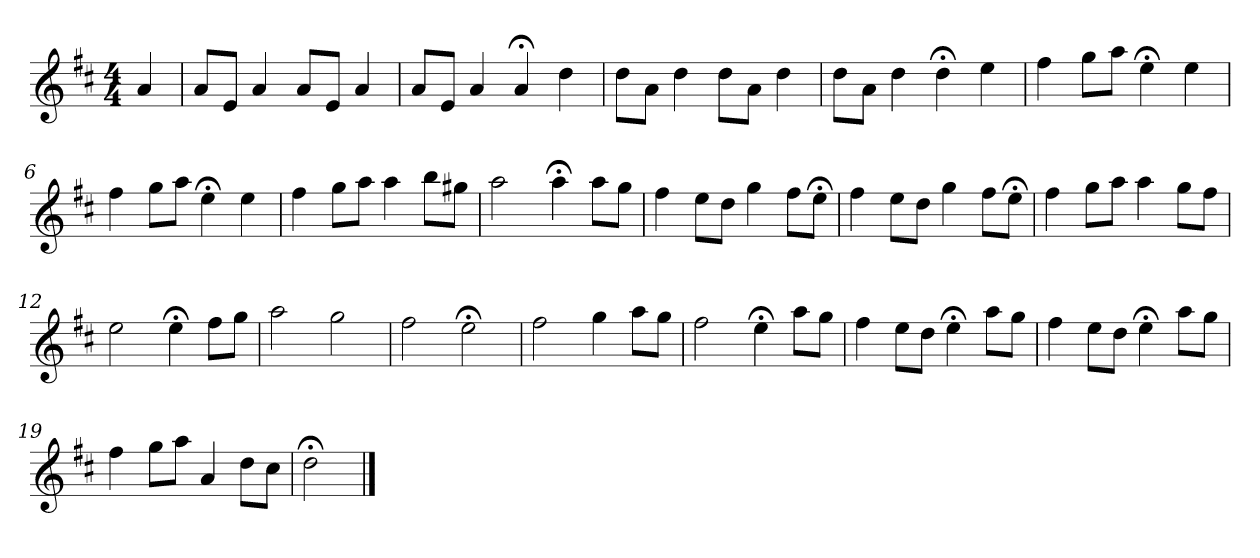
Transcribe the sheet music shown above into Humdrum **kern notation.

**kern
*part1
*staff1
*k[f#c#]
*D:
*M4/4
*MM120
=
4a
=1
8aL
8eJ
4a
8aL
8eJ
4a
=2
8aL
8eJ
4a
4a;<
4dd
=3
8ddL
8aJ
4dd
8ddL
8aJ
4dd
=4
8ddL
8aJ
4dd
4dd;<
4ee
=5
4ff#
8ggL
8aaJ
4ee;<
4ee
=6
4ff#
8ggL
8aaJ
4ee;<
4ee
=7
4ff#
8ggL
8aaJ
4aa
8bbL
8gg#XJ
=8
2aa
4aa;<
8aaL
8ggJ
=9
4ff#
8eeL
8ddJ
4gg
8ff#L
8ee;<J
=10
4ff#
8eeL
8ddJ
4gg
8ff#L
8ee;<J
=11
4ff#
8ggL
8aaJ
4aa
8ggL
8ff#J
=12
2ee
4ee;<
8ff#L
8ggJ
=13
2aa
2gg
=14
2ff#
2ee;<
=15
2ff#
4gg
8aaL
8ggJ
=16
2ff#
4ee;<
8aaL
8ggJ
=17
4ff#
8eeL
8ddJ
4ee;<
8aaL
8ggJ
=18
4ff#
8eeL
8ddJ
4ee;<
8aaL
8ggJ
=19
4ff#
8ggL
8aaJ
4a
8ddL
8cc#J
=20
2dd;<
==
*-
